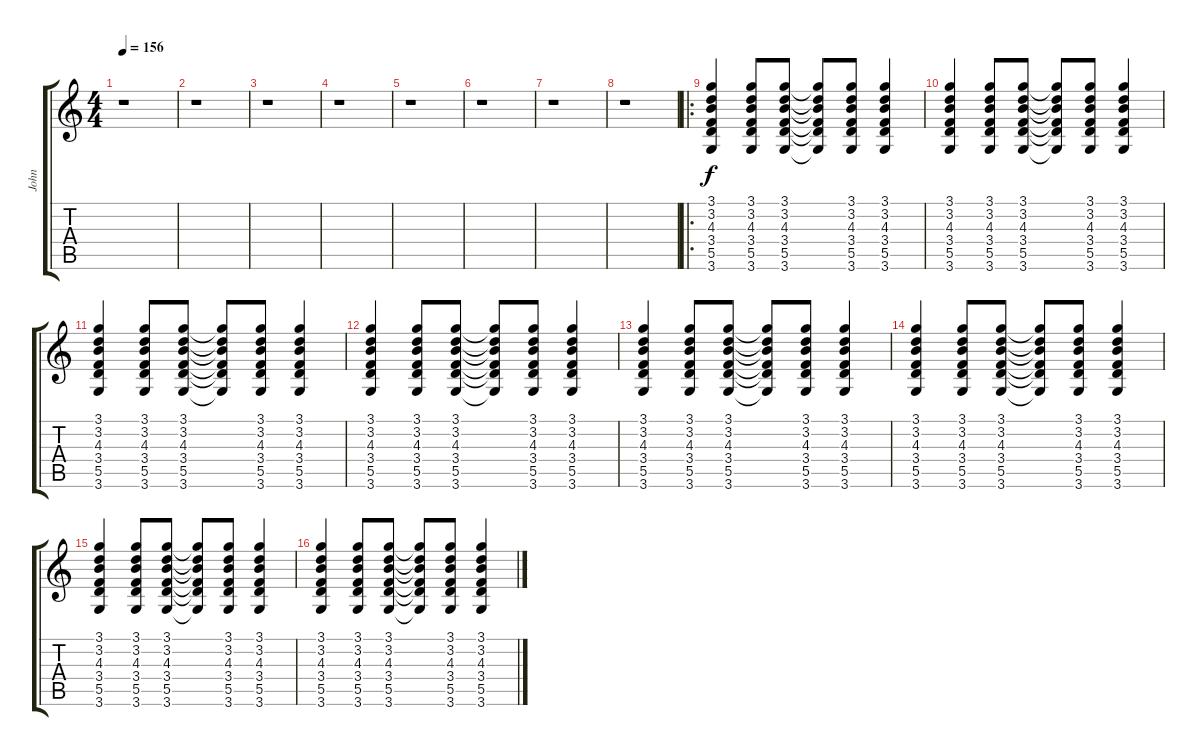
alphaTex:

\track ("John" "John") {instrument overdrivenguitar}
\staff {score tabs}
\tuning (E4 B3 G3 D3 A2 E2) {hide}
\ts (4 4)
\tempo 156
\clef g2
\ks c
r.1{dy f instrument overdrivenguitar} |
r.1 |
r.1 |
r.1 |
r.1 |
r.1 |
r.1 |
r.1 |
\ro
(3.1 3.2 4.3 3.4 5.5 3.6).4 (3.1 3.2 4.3 3.4 5.5 3.6).8 (3.1 3.2 4.3 3.4 5.5 3.6).8 (3.1{t} 3.2{t} 4.3{t} 3.4{t} 5.5{t} 3.6{t}).8 (3.1 3.2 4.3 3.4 5.5 3.6).8 (3.1 3.2 4.3 3.4 5.5 3.6).4 |
(3.1 3.2 4.3 3.4 5.5 3.6).4 (3.1 3.2 4.3 3.4 5.5 3.6).8 (3.1 3.2 4.3 3.4 5.5 3.6).8 (3.1{t} 3.2{t} 4.3{t} 3.4{t} 5.5{t} 3.6{t}).8 (3.1 3.2 4.3 3.4 5.5 3.6).8 (3.1 3.2 4.3 3.4 5.5 3.6).4 |
(3.1 3.2 4.3 3.4 5.5 3.6).4 (3.1 3.2 4.3 3.4 5.5 3.6).8 (3.1 3.2 4.3 3.4 5.5 3.6).8 (3.1{t} 3.2{t} 4.3{t} 3.4{t} 5.5{t} 3.6{t}).8 (3.1 3.2 4.3 3.4 5.5 3.6).8 (3.1 3.2 4.3 3.4 5.5 3.6).4 |
(3.1 3.2 4.3 3.4 5.5 3.6).4 (3.1 3.2 4.3 3.4 5.5 3.6).8 (3.1 3.2 4.3 3.4 5.5 3.6).8 (3.1{t} 3.2{t} 4.3{t} 3.4{t} 5.5{t} 3.6{t}).8 (3.1 3.2 4.3 3.4 5.5 3.6).8 (3.1 3.2 4.3 3.4 5.5 3.6).4 |
(3.1 3.2 4.3 3.4 5.5 3.6).4 (3.1 3.2 4.3 3.4 5.5 3.6).8 (3.1 3.2 4.3 3.4 5.5 3.6).8 (3.1{t} 3.2{t} 4.3{t} 3.4{t} 5.5{t} 3.6{t}).8 (3.1 3.2 4.3 3.4 5.5 3.6).8 (3.1 3.2 4.3 3.4 5.5 3.6).4 |
(3.1 3.2 4.3 3.4 5.5 3.6).4 (3.1 3.2 4.3 3.4 5.5 3.6).8 (3.1 3.2 4.3 3.4 5.5 3.6).8 (3.1{t} 3.2{t} 4.3{t} 3.4{t} 5.5{t} 3.6{t}).8 (3.1 3.2 4.3 3.4 5.5 3.6).8 (3.1 3.2 4.3 3.4 5.5 3.6).4 |
(3.1 3.2 4.3 3.4 5.5 3.6).4 (3.1 3.2 4.3 3.4 5.5 3.6).8 (3.1 3.2 4.3 3.4 5.5 3.6).8 (3.1{t} 3.2{t} 4.3{t} 3.4{t} 5.5{t} 3.6{t}).8 (3.1 3.2 4.3 3.4 5.5 3.6).8 (3.1 3.2 4.3 3.4 5.5 3.6).4 |
(3.1 3.2 4.3 3.4 5.5 3.6).4 (3.1 3.2 4.3 3.4 5.5 3.6).8 (3.1 3.2 4.3 3.4 5.5 3.6).8 (3.1{t} 3.2{t} 4.3{t} 3.4{t} 5.5{t} 3.6{t}).8 (3.1 3.2 4.3 3.4 5.5 3.6).8 (3.1 3.2 4.3 3.4 5.5 3.6).4
